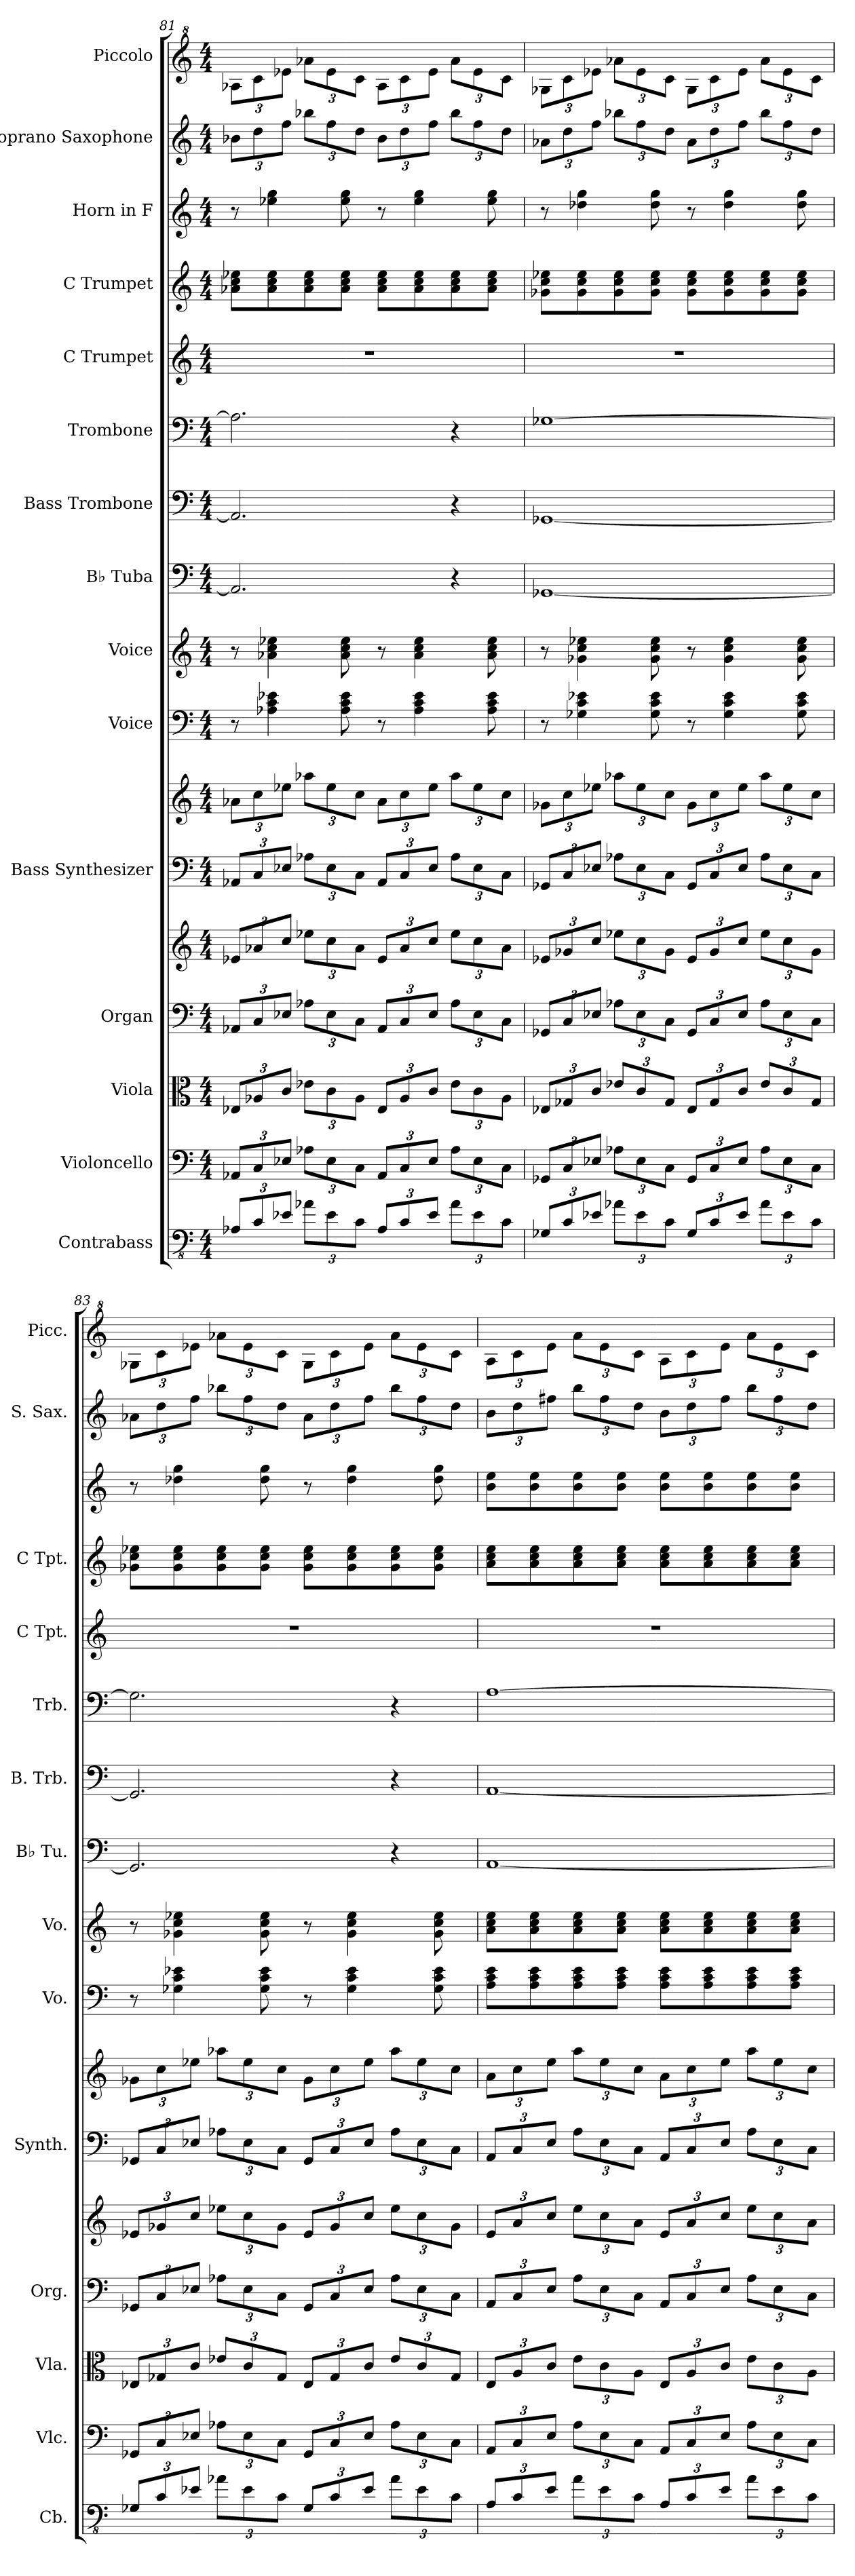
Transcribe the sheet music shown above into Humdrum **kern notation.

**kern	**kern	**kern	**kern	**kern	**kern	**kern	**kern	**kern	**kern	**kern	**kern	**kern	**kern	**kern	**kern	**kern
*part15	*part14	*part13	*part12	*part12	*part11	*part11	*part10	*part9	*part8	*part7	*part6	*part5	*part4	*part3	*part2	*part1
*staff17	*staff16	*staff15	*staff14	*staff13	*staff12	*staff11	*staff10	*staff9	*staff8	*staff7	*staff6	*staff5	*staff4	*staff3	*staff2	*staff1
*I"Contrabass	*I"Violoncello	*I"Viola	*I"Organ	*	*I"Bass Synthesizer	*	*I"Voice	*I"Voice	*I"B♭ Tuba	*I"Bass Trombone	*I"Trombone	*I"C Trumpet	*I"C Trumpet	*I"Horn in F	*I"Soprano Saxophone	*I"Piccolo
*I'Cb.	*I'Vlc.	*I'Vla.	*I'Org.	*	*I'Synth.	*	*I'Vo.	*I'Vo.	*I'B♭ Tu.	*I'B. Trb.	*I'Trb.	*I'C Tpt.	*I'C Tpt.	*	*I'S. Sax.	*I'Picc.
!!LO:PB:g=z
*clefFv4	*clefF4	*clefC3	*clefF4	*clefG2	*clefF4	*clefG2	*clefF4	*clefG2	*clefF4	*clefF4	*clefF4	*clefG2	*clefG2	*clefG2	*clefG2	*clefG^2
*ITrd7c12	*	*	*	*	*	*	*	*	*	*	*	*	*	*ITrd4c7	*ITrd1c2	*ITrd-7c-12
*k[]	*k[]	*k[]	*k[]	*k[]	*k[]	*k[]	*k[]	*k[]	*k[]	*k[]	*k[]	*k[]	*k[]	*k[b-]	*k[b-e-]	*k[]
*M4/4	*M4/4	*M4/4	*M4/4	*M4/4	*M4/4	*M4/4	*M4/4	*M4/4	*M4/4	*M4/4	*M4/4	*M4/4	*M4/4	*M4/4	*M4/4	*M4/4
*Xbrackettup	*Xbrackettup	*Xbrackettup	*Xbrackettup	*Xbrackettup	*Xbrackettup	*Xbrackettup	*	*	*	*	*	*	*	*	*Xbrackettup	*Xbrackettup
=81	=81	=81	=81	=81	=81	=81	=81	=81	=81	=81	=81	=81	=81	=81	=81	=81
12AAA-X/L	12AA-X/L	12E-X/L	12AA-X/L	12e-X/L	12AA-X/L	12a-X\L	8r	8r	2.AA-/]	2.AA-/]	2.A-\]	1r	8a-X\ 8cc\ 8ee-X\L	8r	12a-X\L	12aa-X\L
12CC/	12C/	12A-X/	12C/	12a-X/	12C/	12cc\	.	.	.	.	.	.	.	.	12cc\	12ccc\
.	.	.	.	.	.	.	4A-X\ 4c\ 4e-X\	4a-X\ 4cc\ 4ee-X\	.	.	.	.	8a-\ 8cc\ 8ee-\	4a-X\ 4cc\	.	.
12EE-X/J	12E-X/J	12c/J	12E-X/J	12cc/J	12E-X/J	12ee-X\J	.	.	.	.	.	.	.	.	12ee-\J	12eee-X\J
12AA-X\L	12A-X\L	12e-X\L	12A-X\L	12ee-X\L	12A-X\L	12aa-X\L	.	.	.	.	.	.	8a-\ 8cc\ 8ee-\	.	12aa-X\L	12aaa-X\L
12EE-\	12E-\	12c\	12E-\	12cc\	12E-\	12ee-\	.	.	.	.	.	.	.	.	12ee-\	12eee-\
.	.	.	.	.	.	.	8A-\ 8c\ 8e-\	8a-\ 8cc\ 8ee-\	.	.	.	.	8a-\ 8cc\ 8ee-\J	8a-\ 8cc\	.	.
12CC\J	12C\J	12A-\J	12C\J	12a-\J	12C\J	12cc\J	.	.	.	.	.	.	.	.	12cc\J	12ccc\J
12AAA-/L	12AA-/L	12E-/L	12AA-/L	12e-/L	12AA-/L	12a-\L	8r	8r	.	.	.	.	8a-\ 8cc\ 8ee-\L	8r	12a-\L	12aa-\L
12CC/	12C/	12A-/	12C/	12a-/	12C/	12cc\	.	.	.	.	.	.	.	.	12cc\	12ccc\
.	.	.	.	.	.	.	4A-\ 4c\ 4e-\	4a-\ 4cc\ 4ee-\	.	.	.	.	8a-\ 8cc\ 8ee-\	4a-\ 4cc\	.	.
12EE-/J	12E-/J	12c/J	12E-/J	12cc/J	12E-/J	12ee-\J	.	.	.	.	.	.	.	.	12ee-\J	12eee-\J
12AA-\L	12A-\L	12e-\L	12A-\L	12ee-\L	12A-\L	12aa-\L	.	.	4r	4r	4r	.	8a-\ 8cc\ 8ee-\	.	12aa-\L	12aaa-\L
12EE-\	12E-\	12c\	12E-\	12cc\	12E-\	12ee-\	.	.	.	.	.	.	.	.	12ee-\	12eee-\
.	.	.	.	.	.	.	8A-\ 8c\ 8e-\	8a-\ 8cc\ 8ee-\	.	.	.	.	8a-\ 8cc\ 8ee-\J	8a-\ 8cc\	.	.
12CC\J	12C\J	12A-\J	12C\J	12a-\J	12C\J	12cc\J	.	.	.	.	.	.	.	.	12cc\J	12ccc\J
=82	=82	=82	=82	=82	=82	=82	=82	=82	=82	=82	=82	=82	=82	=82	=82	=82
12GGG-X/L	12GG-X/L	12E-X/L	12GG-X/L	12e-X/L	12GG-X/L	12g-X\L	8r	8r	[1GG-X	[1GG-X	[1G-X	1r	8g-X\ 8cc\ 8ee-X\L	8r	12g-X\L	12gg-X\L
12CC/	12C/	12G-X/	12C/	12g-X/	12C/	12cc\	.	.	.	.	.	.	.	.	12cc\	12ccc\
.	.	.	.	.	.	.	4G-X\ 4c\ 4e-X\	4g-X\ 4cc\ 4ee-X\	.	.	.	.	8g-\ 8cc\ 8ee-\	4g-X\ 4cc\	.	.
12EE-X/J	12E-X/J	12c/J	12E-X/J	12cc/J	12E-X/J	12ee-X\J	.	.	.	.	.	.	.	.	12ee-\J	12eee-X\J
12AA-X\L	12A-X\L	12e-X/L	12A-X\L	12ee-X\L	12A-X\L	12aa-X\L	.	.	.	.	.	.	8g-\ 8cc\ 8ee-\	.	12aa-X\L	12aaa-X\L
12EE-\	12E-\	12c/	12E-\	12cc\	12E-\	12ee-\	.	.	.	.	.	.	.	.	12ee-\	12eee-\
.	.	.	.	.	.	.	8G-\ 8c\ 8e-\	8g-\ 8cc\ 8ee-\	.	.	.	.	8g-\ 8cc\ 8ee-\J	8g-\ 8cc\	.	.
12CC\J	12C\J	12G-/J	12C\J	12g-\J	12C\J	12cc\J	.	.	.	.	.	.	.	.	12cc\J	12ccc\J
12GGG-/L	12GG-/L	12E-/L	12GG-/L	12e-/L	12GG-/L	12g-\L	8r	8r	.	.	.	.	8g-\ 8cc\ 8ee-\L	8r	12g-\L	12gg-\L
12CC/	12C/	12G-/	12C/	12g-/	12C/	12cc\	.	.	.	.	.	.	.	.	12cc\	12ccc\
.	.	.	.	.	.	.	4G-\ 4c\ 4e-\	4g-\ 4cc\ 4ee-\	.	.	.	.	8g-\ 8cc\ 8ee-\	4g-\ 4cc\	.	.
12EE-/J	12E-/J	12c/J	12E-/J	12cc/J	12E-/J	12ee-\J	.	.	.	.	.	.	.	.	12ee-\J	12eee-\J
12AA-\L	12A-\L	12e-/L	12A-\L	12ee-\L	12A-\L	12aa-\L	.	.	.	.	.	.	8g-\ 8cc\ 8ee-\	.	12aa-\L	12aaa-\L
12EE-\	12E-\	12c/	12E-\	12cc\	12E-\	12ee-\	.	.	.	.	.	.	.	.	12ee-\	12eee-\
.	.	.	.	.	.	.	8G-\ 8c\ 8e-\	8g-\ 8cc\ 8ee-\	.	.	.	.	8g-\ 8cc\ 8ee-\J	8g-\ 8cc\	.	.
12CC\J	12C\J	12G-/J	12C\J	12g-\J	12C\J	12cc\J	.	.	.	.	.	.	.	.	12cc\J	12ccc\J
!!LO:PB:g=z
=83	=83	=83	=83	=83	=83	=83	=83	=83	=83	=83	=83	=83	=83	=83	=83	=83
12GGG-X/L	12GG-X/L	12E-X/L	12GG-X/L	12e-X/L	12GG-X/L	12g-X\L	8r	8r	2.GG-/]	2.GG-/]	2.G-\]	1r	8g-X\ 8cc\ 8ee-X\L	8r	12g-X\L	12gg-X\L
12CC/	12C/	12G-X/	12C/	12g-X/	12C/	12cc\	.	.	.	.	.	.	.	.	12cc\	12ccc\
.	.	.	.	.	.	.	4G-X\ 4c\ 4e-X\	4g-X\ 4cc\ 4ee-X\	.	.	.	.	8g-\ 8cc\ 8ee-\	4g-X\ 4cc\	.	.
12EE-X/J	12E-X/J	12c/J	12E-X/J	12cc/J	12E-X/J	12ee-X\J	.	.	.	.	.	.	.	.	12ee-\J	12eee-X\J
12AA-X\L	12A-X\L	12e-X/L	12A-X\L	12ee-X\L	12A-X\L	12aa-X\L	.	.	.	.	.	.	8g-\ 8cc\ 8ee-\	.	12aa-X\L	12aaa-X\L
12EE-\	12E-\	12c/	12E-\	12cc\	12E-\	12ee-\	.	.	.	.	.	.	.	.	12ee-\	12eee-\
.	.	.	.	.	.	.	8G-\ 8c\ 8e-\	8g-\ 8cc\ 8ee-\	.	.	.	.	8g-\ 8cc\ 8ee-\J	8g-\ 8cc\	.	.
12CC\J	12C\J	12G-/J	12C\J	12g-\J	12C\J	12cc\J	.	.	.	.	.	.	.	.	12cc\J	12ccc\J
12GGG-/L	12GG-/L	12E-/L	12GG-/L	12e-/L	12GG-/L	12g-\L	8r	8r	.	.	.	.	8g-\ 8cc\ 8ee-\L	8r	12g-\L	12gg-\L
12CC/	12C/	12G-/	12C/	12g-/	12C/	12cc\	.	.	.	.	.	.	.	.	12cc\	12ccc\
.	.	.	.	.	.	.	4G-\ 4c\ 4e-\	4g-\ 4cc\ 4ee-\	.	.	.	.	8g-\ 8cc\ 8ee-\	4g-\ 4cc\	.	.
12EE-/J	12E-/J	12c/J	12E-/J	12cc/J	12E-/J	12ee-\J	.	.	.	.	.	.	.	.	12ee-\J	12eee-\J
12AA-\L	12A-\L	12e-/L	12A-\L	12ee-\L	12A-\L	12aa-\L	.	.	4r	4r	4r	.	8g-\ 8cc\ 8ee-\	.	12aa-\L	12aaa-\L
12EE-\	12E-\	12c/	12E-\	12cc\	12E-\	12ee-\	.	.	.	.	.	.	.	.	12ee-\	12eee-\
.	.	.	.	.	.	.	8G-\ 8c\ 8e-\	8g-\ 8cc\ 8ee-\	.	.	.	.	8g-\ 8cc\ 8ee-\J	8g-\ 8cc\	.	.
12CC\J	12C\J	12G-/J	12C\J	12g-\J	12C\J	12cc\J	.	.	.	.	.	.	.	.	12cc\J	12ccc\J
=84	=84	=84	=84	=84	=84	=84	=84	=84	=84	=84	=84	=84	=84	=84	=84	=84
12AAA/L	12AA/L	12E/L	12AA/L	12e/L	12AA/L	12a\L	8A\ 8c\ 8e\L	8a\ 8cc\ 8ee\L	[1AA	[1AA	[1A	1r	8a\ 8cc\ 8ee\L	8e\ 8a\L	12a\L	12aa\L
12CC/	12C/	12A/	12C/	12a/	12C/	12cc\	.	.	.	.	.	.	.	.	12cc\	12ccc\
.	.	.	.	.	.	.	8A\ 8c\ 8e\	8a\ 8cc\ 8ee\	.	.	.	.	8a\ 8cc\ 8ee\	8e\ 8a\	.	.
12EE/J	12E/J	12c/J	12E/J	12cc/J	12E/J	12ee\J	.	.	.	.	.	.	.	.	12een\J	12eee\J
12AA\L	12A\L	12e\L	12A\L	12ee\L	12A\L	12aa\L	8A\ 8c\ 8e\	8a\ 8cc\ 8ee\	.	.	.	.	8a\ 8cc\ 8ee\	8e\ 8a\	12aa\L	12aaa\L
12EE\	12E\	12c\	12E\	12cc\	12E\	12ee\	.	.	.	.	.	.	.	.	12ee\	12eee\
.	.	.	.	.	.	.	8A\ 8c\ 8e\J	8a\ 8cc\ 8ee\J	.	.	.	.	8a\ 8cc\ 8ee\J	8e\ 8a\J	.	.
12CC\J	12C\J	12A\J	12C\J	12a\J	12C\J	12cc\J	.	.	.	.	.	.	.	.	12cc\J	12ccc\J
12AAA/L	12AA/L	12E/L	12AA/L	12e/L	12AA/L	12a\L	8A\ 8c\ 8e\L	8a\ 8cc\ 8ee\L	.	.	.	.	8a\ 8cc\ 8ee\L	8e\ 8a\L	12a\L	12aa\L
12CC/	12C/	12A/	12C/	12a/	12C/	12cc\	.	.	.	.	.	.	.	.	12cc\	12ccc\
.	.	.	.	.	.	.	8A\ 8c\ 8e\	8a\ 8cc\ 8ee\	.	.	.	.	8a\ 8cc\ 8ee\	8e\ 8a\	.	.
12EE/J	12E/J	12c/J	12E/J	12cc/J	12E/J	12ee\J	.	.	.	.	.	.	.	.	12ee\J	12eee\J
12AA\L	12A\L	12e\L	12A\L	12ee\L	12A\L	12aa\L	8A\ 8c\ 8e\	8a\ 8cc\ 8ee\	.	.	.	.	8a\ 8cc\ 8ee\	8e\ 8a\	12aa\L	12aaa\L
12EE\	12E\	12c\	12E\	12cc\	12E\	12ee\	.	.	.	.	.	.	.	.	12ee\	12eee\
.	.	.	.	.	.	.	8A\ 8c\ 8e\J	8a\ 8cc\ 8ee\J	.	.	.	.	8a\ 8cc\ 8ee\J	8e\ 8a\J	.	.
12CC\J	12C\J	12A\J	12C\J	12a\J	12C\J	12cc\J	.	.	.	.	.	.	.	.	12cc\J	12ccc\J
=	=	=	=	=	=	=	=	=	=	=	=	=	=	=	=	=
*-	*-	*-	*-	*-	*-	*-	*-	*-	*-	*-	*-	*-	*-	*-	*-	*-
